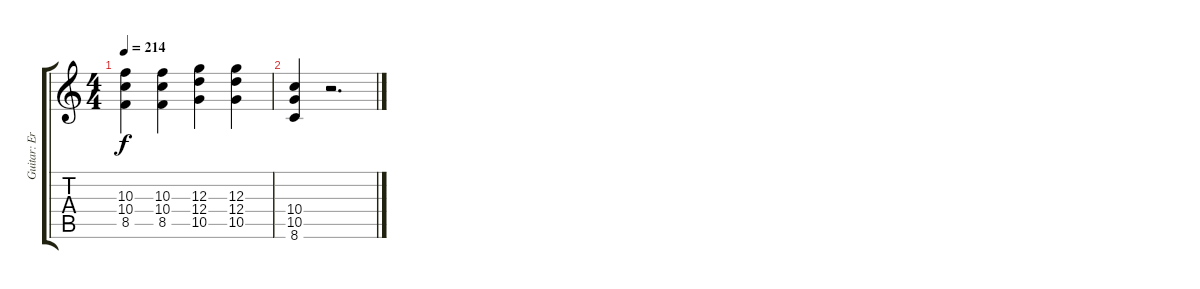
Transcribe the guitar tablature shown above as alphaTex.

\track ("Guitar: Eric Melvin" "Guitar: Er") {instrument distortionguitar}
\staff {score tabs}
\tuning (E4 B3 G3 D3 A2 E2) {hide}
\ts (4 4)
\tempo 214
\clef g2
\ks c
(10.3 10.4 8.5).4{dy f} (10.3 10.4 8.5).4 (12.3 12.4 10.5).4 (12.3 12.4 10.5).4 |
(10.4 10.5 8.6).4 r.2{d}
